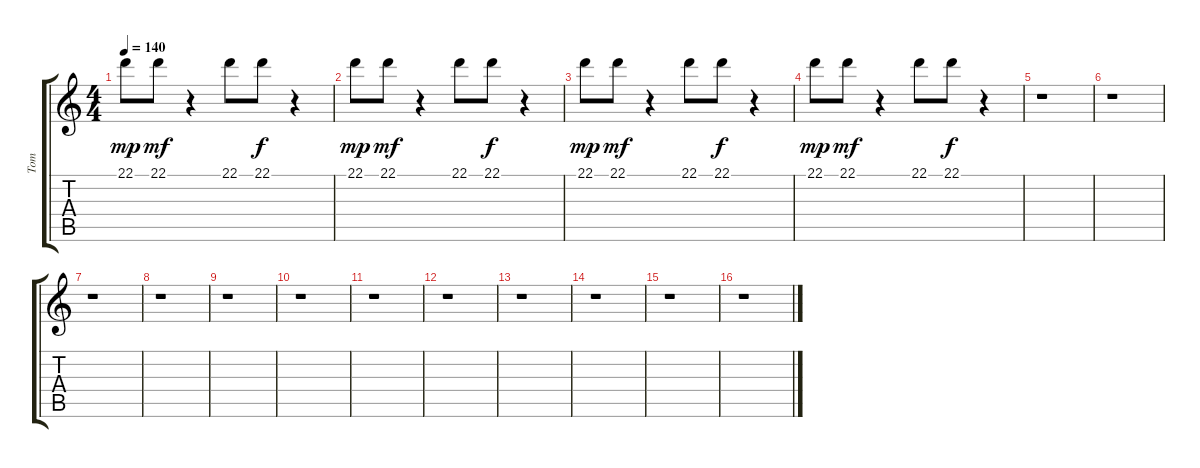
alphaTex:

\track ("Tom" "Tom") {instrument melodictom}
\staff {score tabs}
\tuning (E4 B3 G3 D3 A2 E2) {hide}
\ts (4 4)
\tempo 140
\clef g2
\ks c
22.1.8{dy mp} 22.1.8{dy mf} r.4 22.1.8 22.1.8{dy f} r.4 |
22.1.8{dy mp} 22.1.8{dy mf} r.4 22.1.8 22.1.8{dy f} r.4 |
22.1.8{dy mp} 22.1.8{dy mf} r.4 22.1.8 22.1.8{dy f} r.4 |
22.1.8{dy mp} 22.1.8{dy mf} r.4 22.1.8 22.1.8{dy f} r.4 |
r.1 |
r.1 |
r.1 |
r.1 |
r.1 |
r.1 |
r.1 |
r.1 |
r.1 |
r.1 |
r.1 |
r.1
